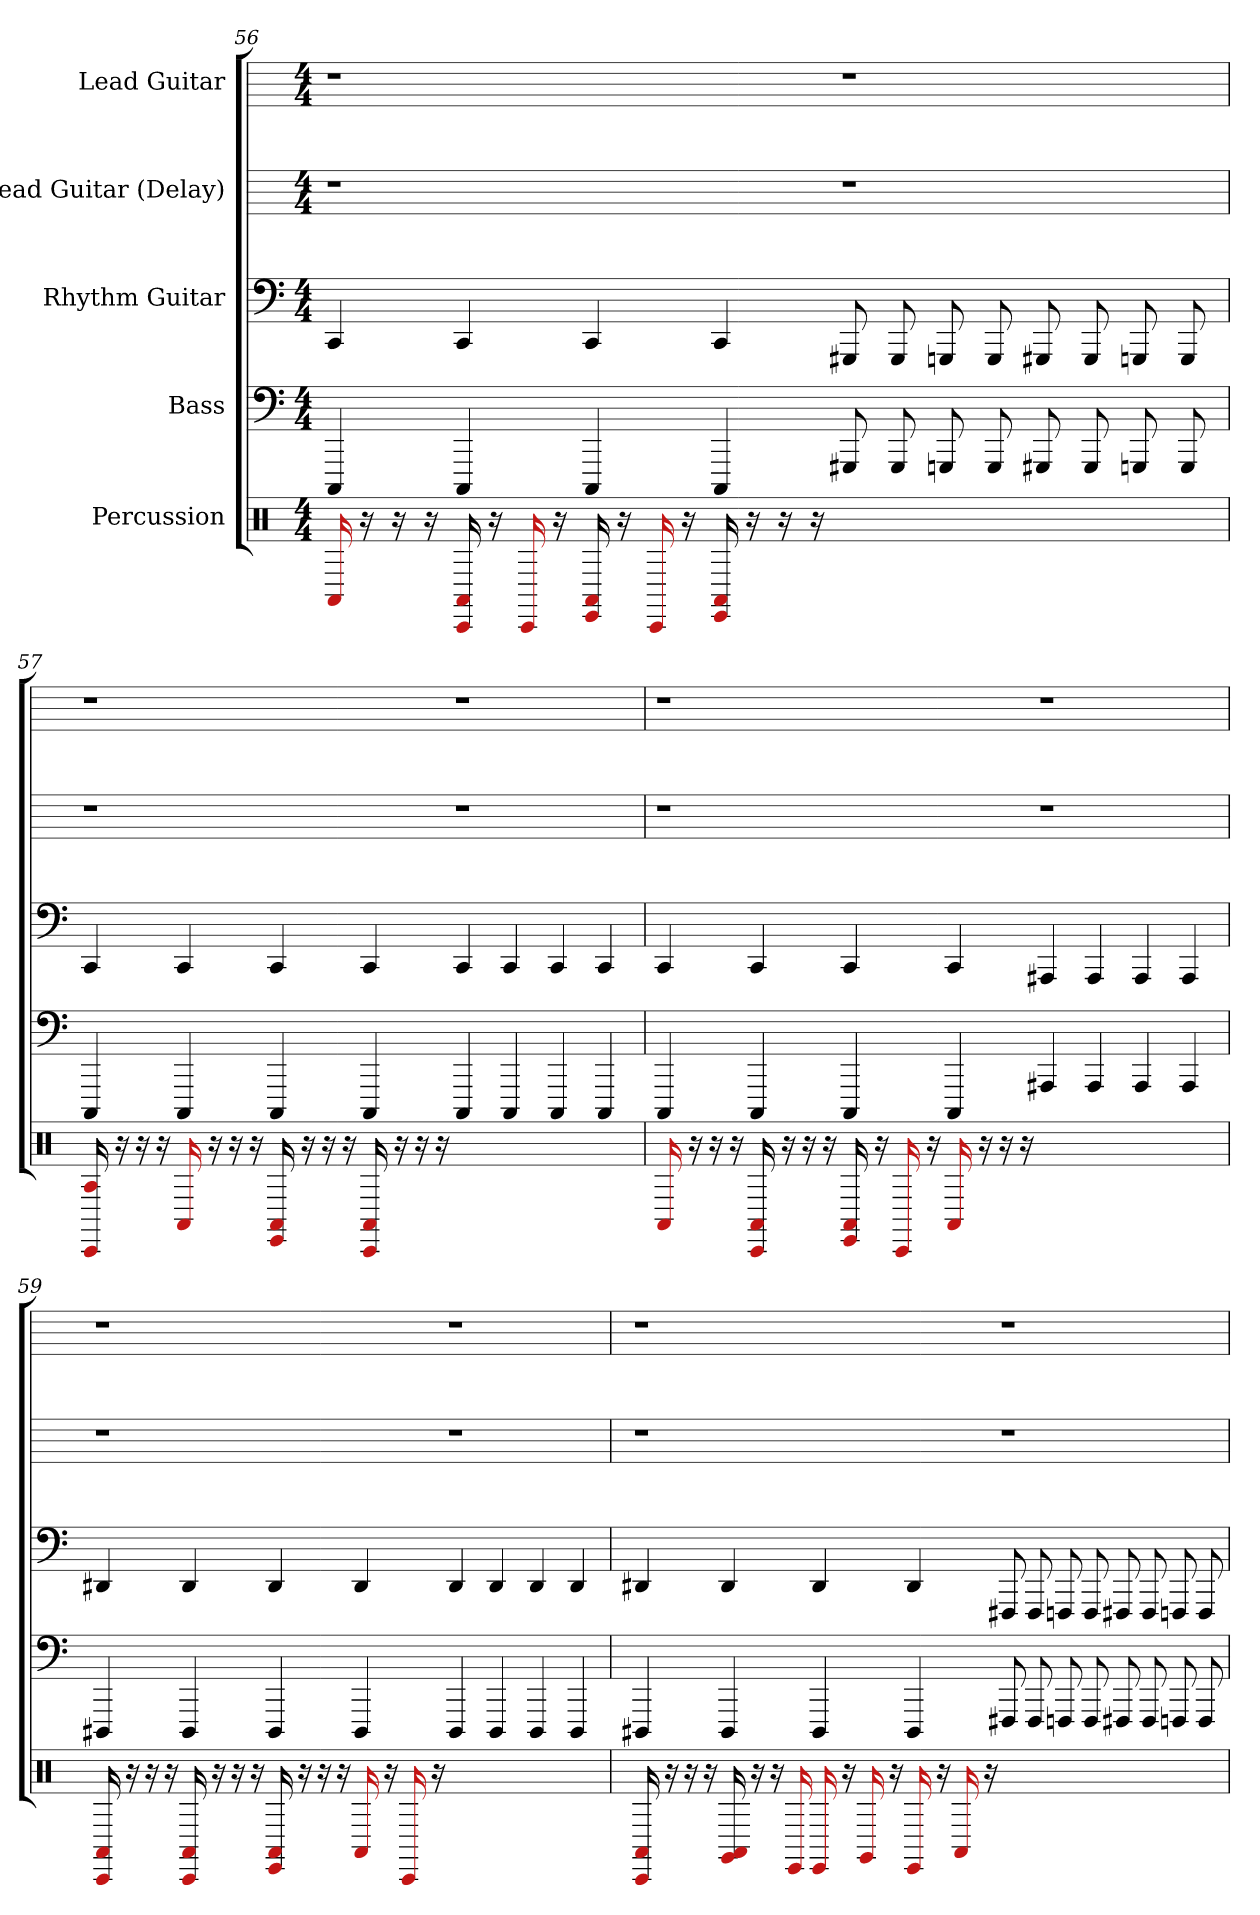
**kern	**kern	**kern	**kern	**kern
*part5	*part4	*part3	*part2	*part1
*staff5	*staff4	*staff3	*staff2	*staff1
*I"Percussion	*I"Bass	*I"Rhythm Guitar	*I"Lead Guitar (Delay)	*I"Lead Guitar
*clefX	*	*	*	*
*k[]	*k[]	*k[]	*k[]	*k[]
*M4/4	*M4/4	*M4/4	*M4/4	*M4/4
=56	=56	=56	=56	=56
16AA#	4CCC	4CC	1r	1r
16r	.	.	.	.
16r	.	.	.	.
16r	.	.	.	.
16AA# 16CC	4CCC	4CC	.	.
16r	.	.	.	.
16CC	.	.	.	.
16r	.	.	.	.
16AA# 16EE	4CCC	4CC	.	.
16r	.	.	.	.
16CC	.	.	.	.
16r	.	.	.	.
16AA# 16EE	4CCC	4CC	.	.
16r	.	.	.	.
16r	.	.	.	.
16r	.	.	.	.
1ryy	8GGG#	8GGG#	1r	1r
.	8GGG#	8GGG#	.	.
.	8GGG	8GGG	.	.
.	8GGG	8GGG	.	.
.	8GGG#	8GGG#	.	.
.	8GGG#	8GGG#	.	.
.	8GGG	8GGG	.	.
.	8GGG	8GGG	.	.
=57	=57	=57	=57	=57
16A 16CC	4CCC	4CC	1r	1r
16r	.	.	.	.
16r	.	.	.	.
16r	.	.	.	.
16AA#	4CCC	4CC	.	.
16r	.	.	.	.
16r	.	.	.	.
16r	.	.	.	.
16AA# 16EE	4CCC	4CC	.	.
16r	.	.	.	.
16r	.	.	.	.
16r	.	.	.	.
16AA# 16CC	4CCC	4CC	.	.
16r	.	.	.	.
16r	.	.	.	.
16r	.	.	.	.
1ryy	4CCC	4CC	1r	1r
.	4CCC	4CC	.	.
.	4CCC	4CC	.	.
.	4CCC	4CC	.	.
=58	=58	=58	=58	=58
16AA#	4CCC	4CC	1r	1r
16r	.	.	.	.
16r	.	.	.	.
16r	.	.	.	.
16AA# 16CC	4CCC	4CC	.	.
16r	.	.	.	.
16r	.	.	.	.
16r	.	.	.	.
16AA# 16EE	4CCC	4CC	.	.
16r	.	.	.	.
16CC	.	.	.	.
16r	.	.	.	.
16AA#	4CCC	4CC	.	.
16r	.	.	.	.
16r	.	.	.	.
16r	.	.	.	.
1ryy	4AAA#	4AAA#	1r	1r
.	4AAA#	4AAA#	.	.
.	4AAA#	4AAA#	.	.
.	4AAA#	4AAA#	.	.
=59	=59	=59	=59	=59
16AA# 16CC	4DDD#	4DD#	1r	1r
16r	.	.	.	.
16r	.	.	.	.
16r	.	.	.	.
16AA# 16CC	4DDD#	4DD#	.	.
16r	.	.	.	.
16r	.	.	.	.
16r	.	.	.	.
16AA# 16EE	4DDD#	4DD#	.	.
16r	.	.	.	.
16r	.	.	.	.
16r	.	.	.	.
16AA#	4DDD#	4DD#	.	.
16r	.	.	.	.
16CC	.	.	.	.
16r	.	.	.	.
1ryy	4DDD#	4DD#	1r	1r
.	4DDD#	4DD#	.	.
.	4DDD#	4DD#	.	.
.	4DDD#	4DD#	.	.
=60	=60	=60	=60	=60
16AA# 16CC	4DDD#	4DD#	1r	1r
16r	.	.	.	.
16r	.	.	.	.
16r	.	.	.	.
16AA# 16GG	4DDD#	4DD#	.	.
16r	.	.	.	.
16r	.	.	.	.
16EE	.	.	.	.
16EE	4DDD#	4DD#	.	.
16r	.	.	.	.
16GG	.	.	.	.
16r	.	.	.	.
16EE	4DDD#	4DD#	.	.
16r	.	.	.	.
16AA#	.	.	.	.
16r	.	.	.	.
1ryy	8FFF#	8FFF#	1r	1r
.	8FFF#	8FFF#	.	.
.	8FFF	8FFF	.	.
.	8FFF	8FFF	.	.
.	8FFF#	8FFF#	.	.
.	8FFF#	8FFF#	.	.
.	8FFF	8FFF	.	.
.	8FFF	8FFF	.	.
=	=	=	=	=
*-	*-	*-	*-	*-
